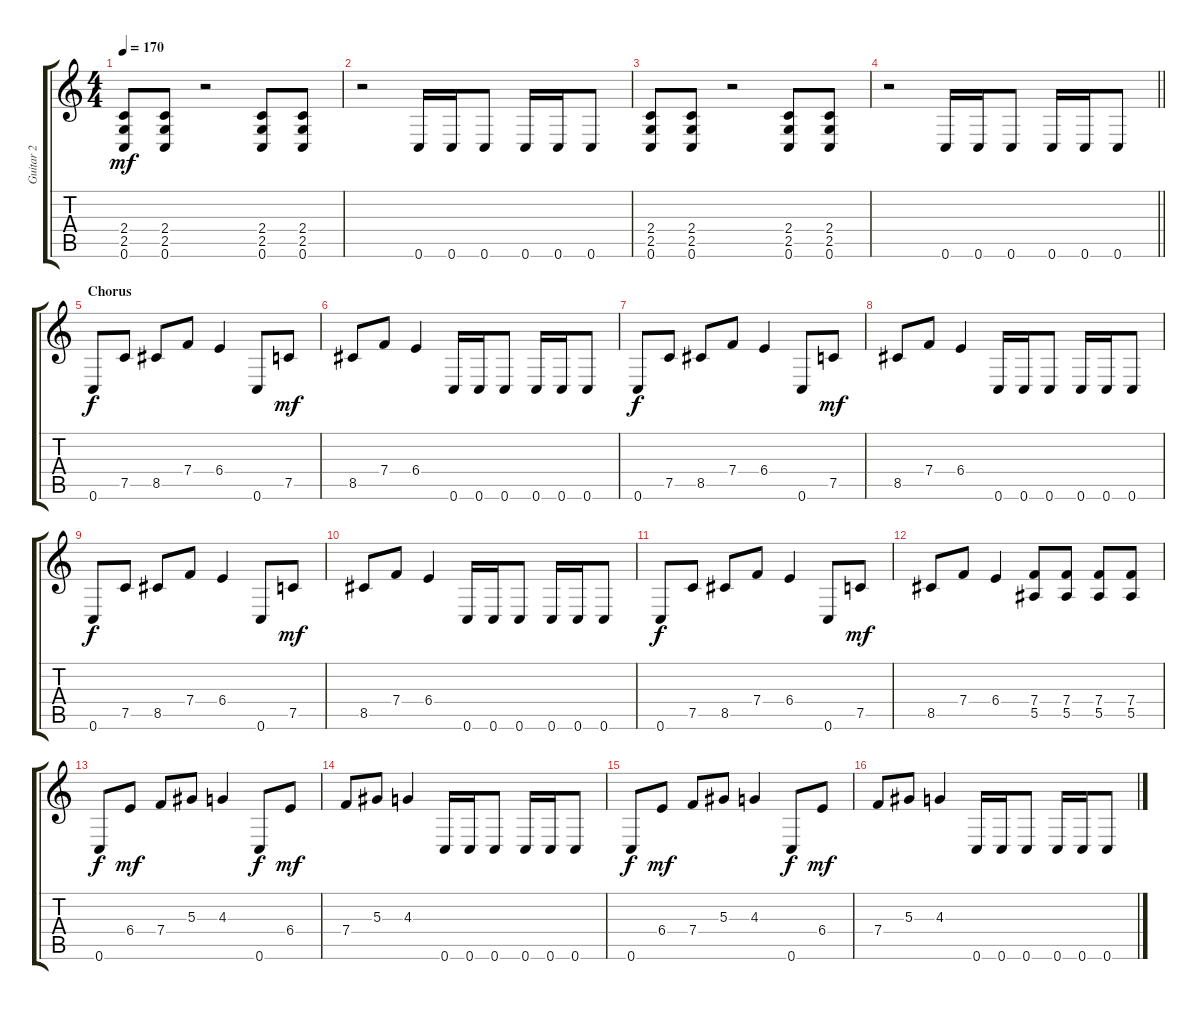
\track ("Guitar 2" "Guitar 2") {instrument overdrivenguitar}
\staff {score tabs}
\tuning (C4 G3 Eb3 Bb2 F2 C2) {hide}
\ts (4 4)
\tempo 170
\clef g2
\ks c
(2.4 2.5 0.6).8{dy mf} (2.4 2.5 0.6).8 r.2 (2.4 2.5 0.6).8 (2.4 2.5 0.6).8 |
r.2 0.6.16 0.6.16 0.6.8 0.6.16 0.6.16 0.6.8 |
(2.4 2.5 0.6).8 (2.4 2.5 0.6).8 r.2 (2.4 2.5 0.6).8 (2.4 2.5 0.6).8 |
\barLineRight lightlight
r.2 0.6.16 0.6.16 0.6.8 0.6.16 0.6.16 0.6.8 |
\section ("" "Chorus")
0.6.8{dy f} 7.5.8 8.5.8 7.4.8 6.4.4 0.6.8 7.5.8{dy mf} |
8.5.8 7.4.8 6.4.4 0.6.16 0.6.16 0.6.8 0.6.16 0.6.16 0.6.8 |
0.6.8{dy f} 7.5.8 8.5.8 7.4.8 6.4.4 0.6.8 7.5.8{dy mf} |
8.5.8 7.4.8 6.4.4 0.6.16 0.6.16 0.6.8 0.6.16 0.6.16 0.6.8 |
0.6.8{dy f} 7.5.8 8.5.8 7.4.8 6.4.4 0.6.8 7.5.8{dy mf} |
8.5.8 7.4.8 6.4.4 0.6.16 0.6.16 0.6.8 0.6.16 0.6.16 0.6.8 |
0.6.8{dy f} 7.5.8 8.5.8 7.4.8 6.4.4 0.6.8 7.5.8{dy mf} |
8.5.8 7.4.8 6.4.4 (7.4 5.5).8 (7.4 5.5).8 (7.4 5.5).8 (7.4 5.5).8 |
0.6.8{dy f} 6.4.8{dy mf} 7.4.8 5.3.8 4.3.4 0.6.8{dy f} 6.4.8{dy mf} |
7.4.8 5.3.8 4.3.4 0.6.16 0.6.16 0.6.8 0.6.16 0.6.16 0.6.8 |
0.6.8{dy f} 6.4.8{dy mf} 7.4.8 5.3.8 4.3.4 0.6.8{dy f} 6.4.8{dy mf} |
7.4.8 5.3.8 4.3.4 0.6.16 0.6.16 0.6.8 0.6.16 0.6.16 0.6.8
